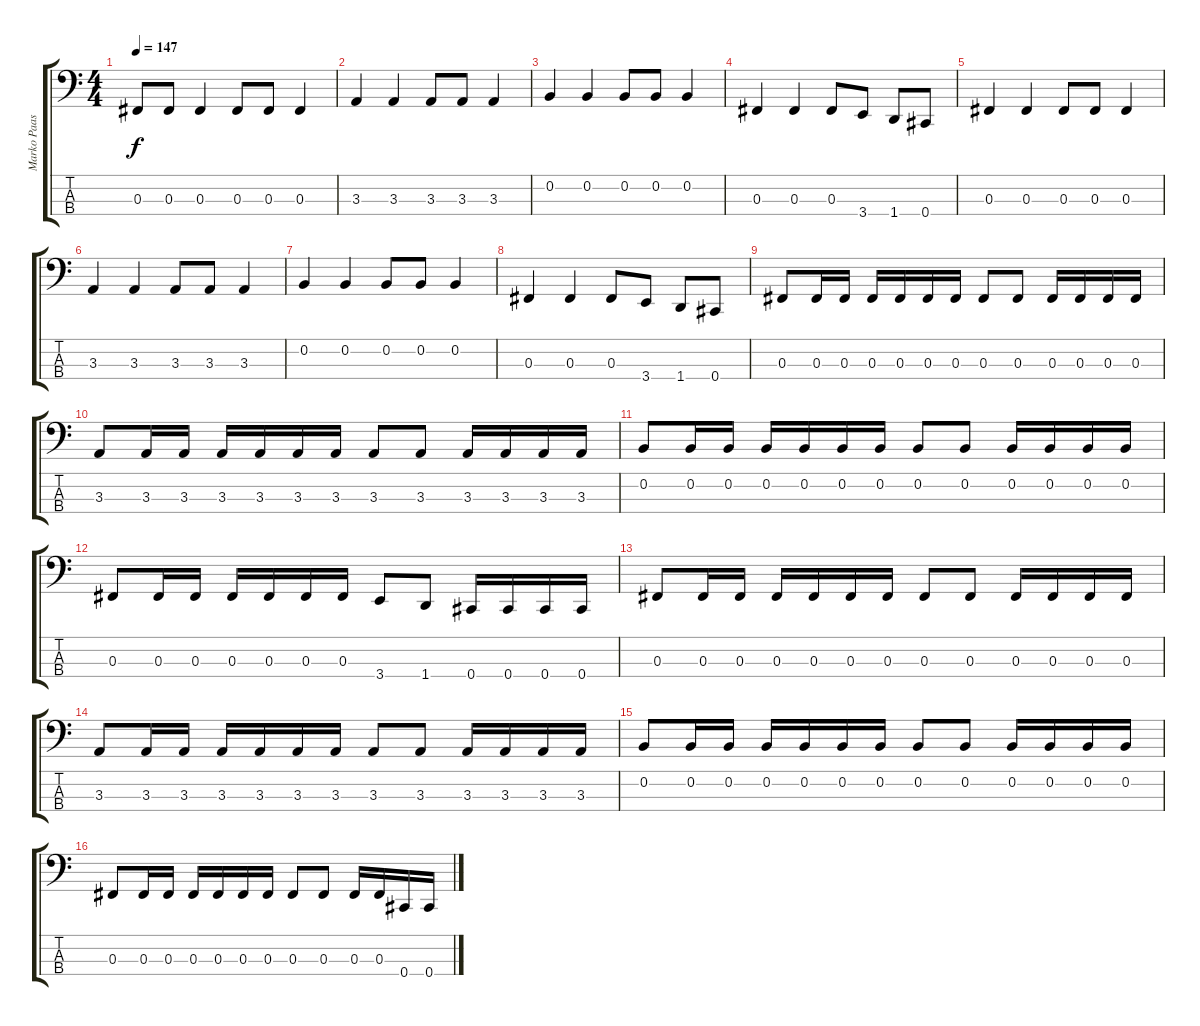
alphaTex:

\track ("Marko Paasikoski" "Marko Paas") {instrument electricbassfinger}
\staff {score tabs}
\tuning (E2 B1 Gb1 Db1) {hide}
\ts (4 4)
\tempo 147
\clef f4
\ks c
0.3.8{dy f} 0.3.8 0.3.4 0.3.8 0.3.8 0.3.4 |
3.3.4 3.3.4 3.3.8 3.3.8 3.3.4 |
0.2.4 0.2.4 0.2.8 0.2.8 0.2.4 |
0.3.4 0.3.4 0.3.8 3.4.8 1.4.8 0.4.8 |
0.3.4 0.3.4 0.3.8 0.3.8 0.3.4 |
3.3.4 3.3.4 3.3.8 3.3.8 3.3.4 |
0.2.4 0.2.4 0.2.8 0.2.8 0.2.4 |
0.3.4 0.3.4 0.3.8 3.4.8 1.4.8 0.4.8 |
0.3.8 0.3.16 0.3.16 0.3.16 0.3.16 0.3.16 0.3.16 0.3.8 0.3.8 0.3.16 0.3.16 0.3.16 0.3.16 |
3.3.8 3.3.16 3.3.16 3.3.16 3.3.16 3.3.16 3.3.16 3.3.8 3.3.8 3.3.16 3.3.16 3.3.16 3.3.16 |
0.2.8 0.2.16 0.2.16 0.2.16 0.2.16 0.2.16 0.2.16 0.2.8 0.2.8 0.2.16 0.2.16 0.2.16 0.2.16 |
0.3.8 0.3.16 0.3.16 0.3.16 0.3.16 0.3.16 0.3.16 3.4.8 1.4.8 0.4.16 0.4.16 0.4.16 0.4.16 |
0.3.8 0.3.16 0.3.16 0.3.16 0.3.16 0.3.16 0.3.16 0.3.8 0.3.8 0.3.16 0.3.16 0.3.16 0.3.16 |
3.3.8 3.3.16 3.3.16 3.3.16 3.3.16 3.3.16 3.3.16 3.3.8 3.3.8 3.3.16 3.3.16 3.3.16 3.3.16 |
0.2.8 0.2.16 0.2.16 0.2.16 0.2.16 0.2.16 0.2.16 0.2.8 0.2.8 0.2.16 0.2.16 0.2.16 0.2.16 |
0.3.8 0.3.16 0.3.16 0.3.16 0.3.16 0.3.16 0.3.16 0.3.8 0.3.8 0.3.16 0.3.16 0.4.16 0.4.16
